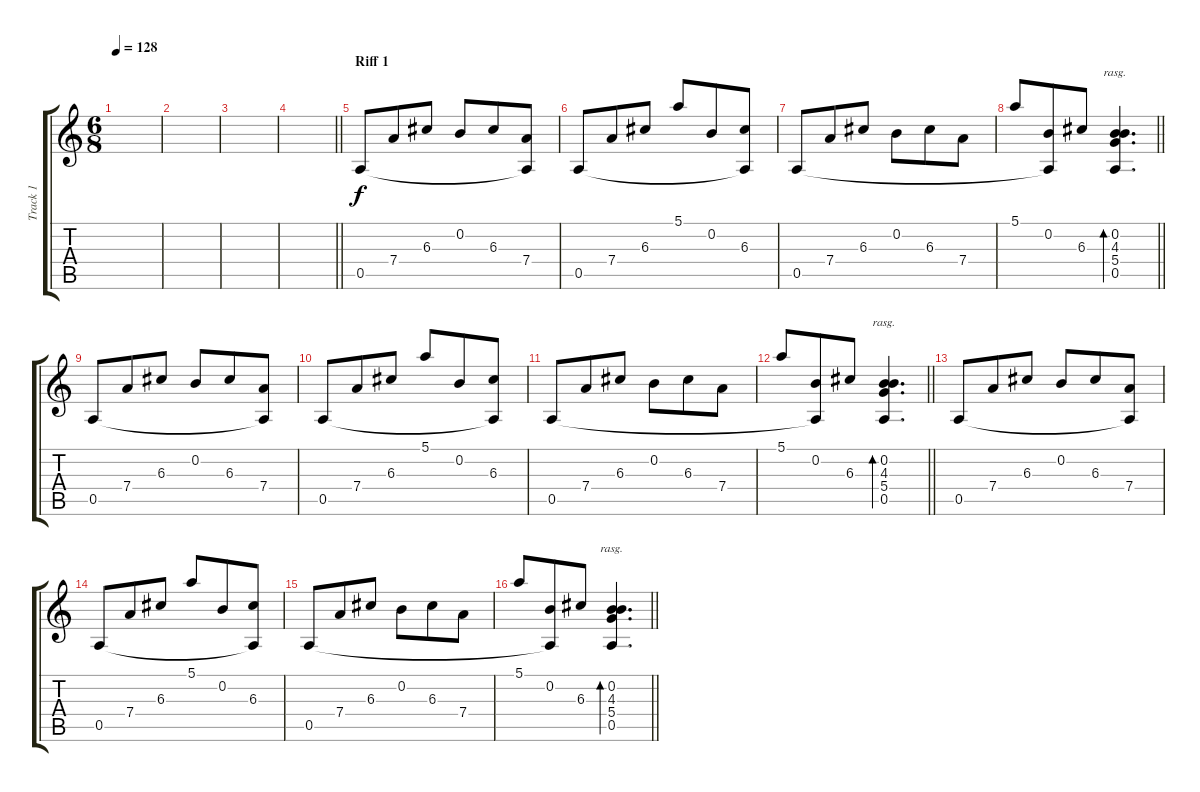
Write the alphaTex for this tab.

\track ("Track 1" "Track 1") {instrument acousticguitarsteel}
\staff {score tabs}
\tuning (E4 B3 G3 D3 A2 E2) {hide}
\ts (6 8)
\tempo 128
\clef g2
\ks aminor
|
|
|
\barLineRight lightlight
|
\section ("" "Riff 1")
0.5.8 7.4.8 6.3.8 0.2.8 6.3.8 (7.4 0.5{t}).8 |
0.5.8 7.4.8 6.3.8 5.1.8 0.2.8 (6.3 0.5{t}).8 |
0.5.8 7.4.8 6.3.8 0.2.8 6.3.8 7.4.8 |
\barLineRight lightlight
5.1.8 (0.2 0.5{t}).8 6.3.8 (0.2 4.3 5.4 0.5).4{d bd 60 rasg ii} |
0.5.8 7.4.8 6.3.8 0.2.8 6.3.8 (7.4 0.5{t}).8 |
0.5.8 7.4.8 6.3.8 5.1.8 0.2.8 (6.3 0.5{t}).8 |
0.5.8 7.4.8 6.3.8 0.2.8 6.3.8 7.4.8 |
\barLineRight lightlight
5.1.8 (0.2 0.5{t}).8 6.3.8 (0.2 4.3 5.4 0.5).4{d bd 60 rasg ii} |
0.5.8 7.4.8 6.3.8 0.2.8 6.3.8 (7.4 0.5{t}).8 |
0.5.8 7.4.8 6.3.8 5.1.8 0.2.8 (6.3 0.5{t}).8 |
0.5.8 7.4.8 6.3.8 0.2.8 6.3.8 7.4.8 |
\barLineRight lightlight
5.1.8 (0.2 0.5{t}).8 6.3.8 (0.2 4.3 5.4 0.5).4{d bd 60 rasg ii}
